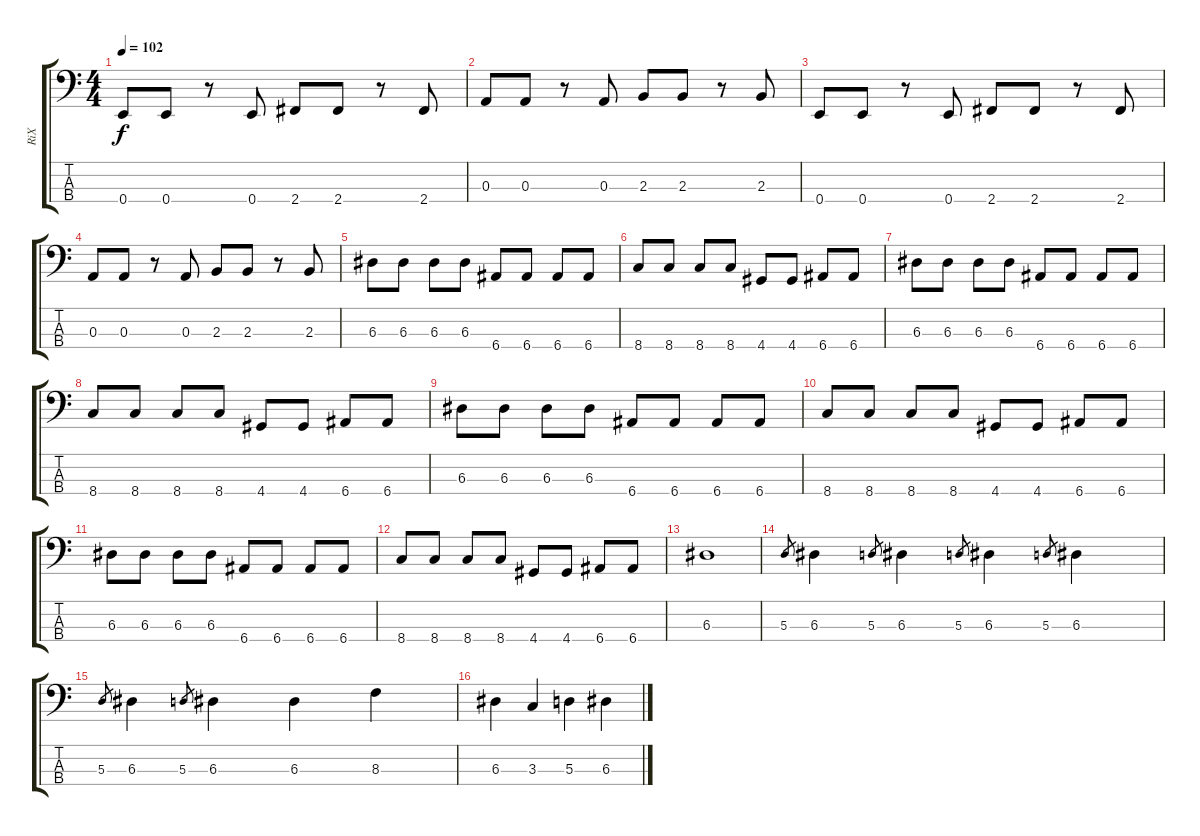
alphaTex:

\track ("RiX" "RiX") {instrument electricbasspick}
\staff {score tabs}
\tuning (G2 D2 A1 E1) {hide}
\ts (4 4)
\tempo 102
\clef f4
\ks c
0.4.8{dy f} 0.4.8 r.8 0.4.8 2.4.8 2.4.8 r.8 2.4.8 |
0.3.8 0.3.8 r.8 0.3.8 2.3.8 2.3.8 r.8 2.3.8 |
0.4.8 0.4.8 r.8 0.4.8 2.4.8 2.4.8 r.8 2.4.8 |
0.3.8 0.3.8 r.8 0.3.8 2.3.8 2.3.8 r.8 2.3.8 |
6.3.8 6.3.8 6.3.8 6.3.8 6.4.8 6.4.8 6.4.8 6.4.8 |
8.4.8 8.4.8 8.4.8 8.4.8 4.4.8 4.4.8 6.4.8 6.4.8 |
6.3.8 6.3.8 6.3.8 6.3.8 6.4.8 6.4.8 6.4.8 6.4.8 |
8.4.8 8.4.8 8.4.8 8.4.8 4.4.8 4.4.8 6.4.8 6.4.8 |
6.3.8 6.3.8 6.3.8 6.3.8 6.4.8 6.4.8 6.4.8 6.4.8 |
8.4.8 8.4.8 8.4.8 8.4.8 4.4.8 4.4.8 6.4.8 6.4.8 |
6.3.8 6.3.8 6.3.8 6.3.8 6.4.8 6.4.8 6.4.8 6.4.8 |
8.4.8 8.4.8 8.4.8 8.4.8 4.4.8 4.4.8 6.4.8 6.4.8 |
6.3.1 |
5.3.8{gr} 6.3.4 5.3.8{gr} 6.3.4 5.3.8{gr} 6.3.4 5.3.8{gr} 6.3.4 |
5.3.8{gr} 6.3.4 5.3.8{gr} 6.3.4 6.3.4 8.3.4 |
6.3.4 3.3.4 5.3.4 6.3.4
